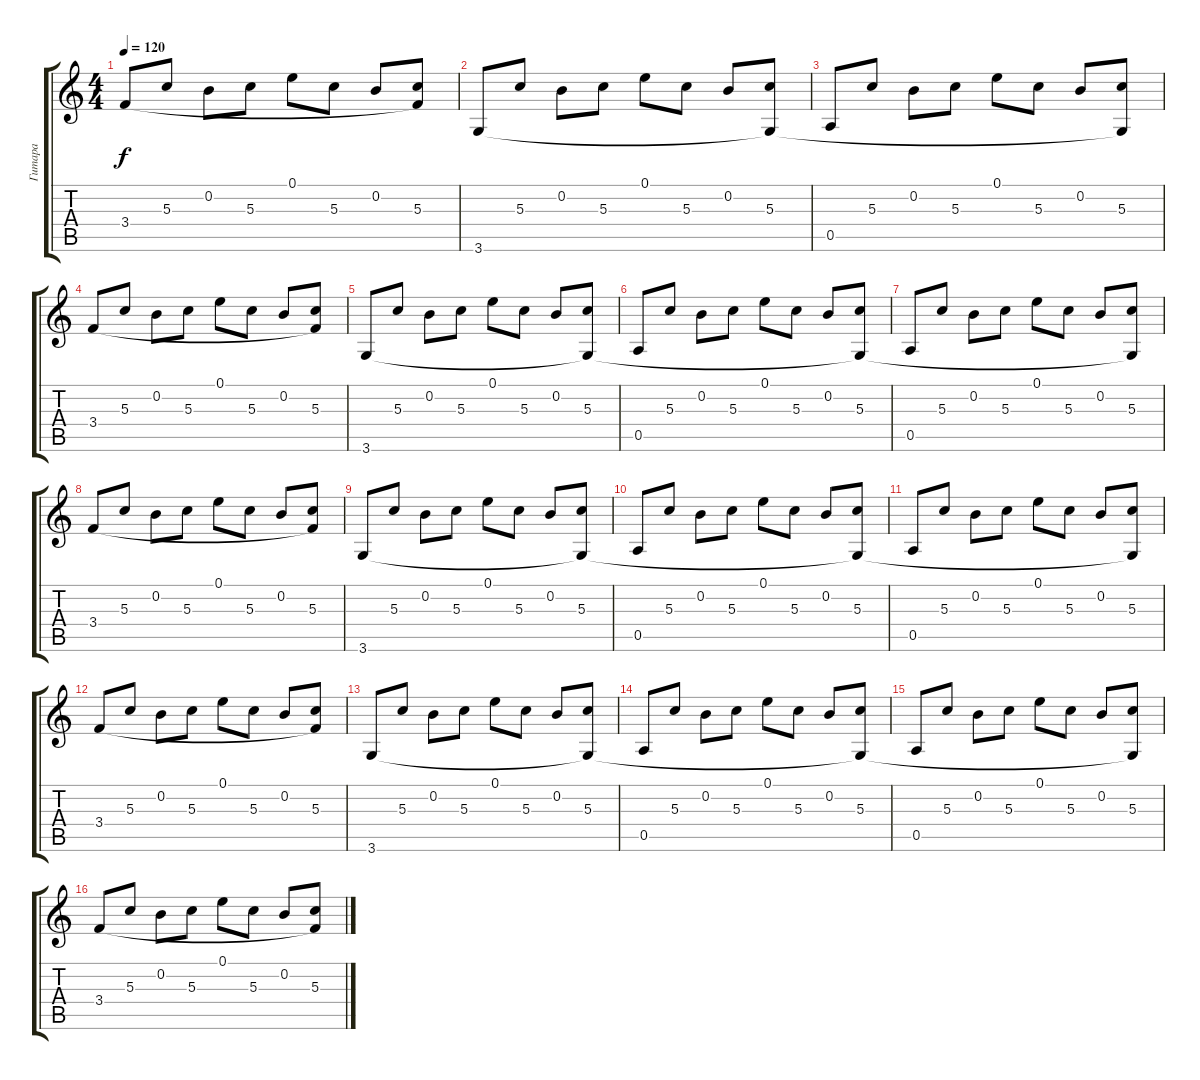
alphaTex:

\track ("Гитара" "Гитара") {instrument acousticguitarsteel}
\staff {score tabs}
\tuning (E4 B3 G3 D3 A2 E2) {hide}
\ts (4 4)
\tempo 120
\clef g2
\ks c
3.4.8{dy f} 5.3.8 0.2.8 5.3.8 0.1.8 5.3.8 0.2.8 (5.3 3.4{t}).8 |
3.6.8 5.3.8 0.2.8 5.3.8 0.1.8 5.3.8 0.2.8 (5.3 3.6{t}).8 |
0.5.8 5.3.8 0.2.8 5.3.8 0.1.8 5.3.8 0.2.8 (5.3 3.6{t}).8 |
3.4.8 5.3.8 0.2.8 5.3.8 0.1.8 5.3.8 0.2.8 (5.3 3.4{t}).8 |
3.6.8 5.3.8 0.2.8 5.3.8 0.1.8 5.3.8 0.2.8 (5.3 3.6{t}).8 |
0.5.8 5.3.8 0.2.8 5.3.8 0.1.8 5.3.8 0.2.8 (5.3 3.6{t}).8 |
0.5.8 5.3.8 0.2.8 5.3.8 0.1.8 5.3.8 0.2.8 (5.3 3.6{t}).8 |
3.4.8 5.3.8 0.2.8 5.3.8 0.1.8 5.3.8 0.2.8 (5.3 3.4{t}).8 |
3.6.8 5.3.8 0.2.8 5.3.8 0.1.8 5.3.8 0.2.8 (5.3 3.6{t}).8 |
0.5.8 5.3.8 0.2.8 5.3.8 0.1.8 5.3.8 0.2.8 (5.3 3.6{t}).8 |
0.5.8 5.3.8 0.2.8 5.3.8 0.1.8 5.3.8 0.2.8 (5.3 3.6{t}).8 |
3.4.8 5.3.8 0.2.8 5.3.8 0.1.8 5.3.8 0.2.8 (5.3 3.4{t}).8 |
3.6.8 5.3.8 0.2.8 5.3.8 0.1.8 5.3.8 0.2.8 (5.3 3.6{t}).8 |
0.5.8 5.3.8 0.2.8 5.3.8 0.1.8 5.3.8 0.2.8 (5.3 3.6{t}).8 |
0.5.8 5.3.8 0.2.8 5.3.8 0.1.8 5.3.8 0.2.8 (5.3 3.6{t}).8 |
3.4.8 5.3.8 0.2.8 5.3.8 0.1.8 5.3.8 0.2.8 (5.3 3.4{t}).8
